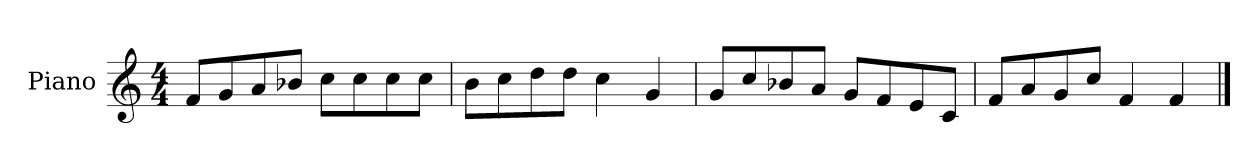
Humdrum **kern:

**kern
*part1
*staff1
*I"Piano
*I'P-no
*clefG2
*k[]
*M4/4
*MM90
=1
8f/L
8g/
8a/
8b-X/J
8cc\L
8cc\
8cc\
8cc\J
=2
8b\L
8cc\
8dd\
8dd\J
4cc\
4g/
=3
8g/L
8cc/
8b-X/
8a/J
8g/L
8f/
8e/
8c/J
=4
8f/L
8a/
8g/
8cc/J
4f/
4f/
==
*-
